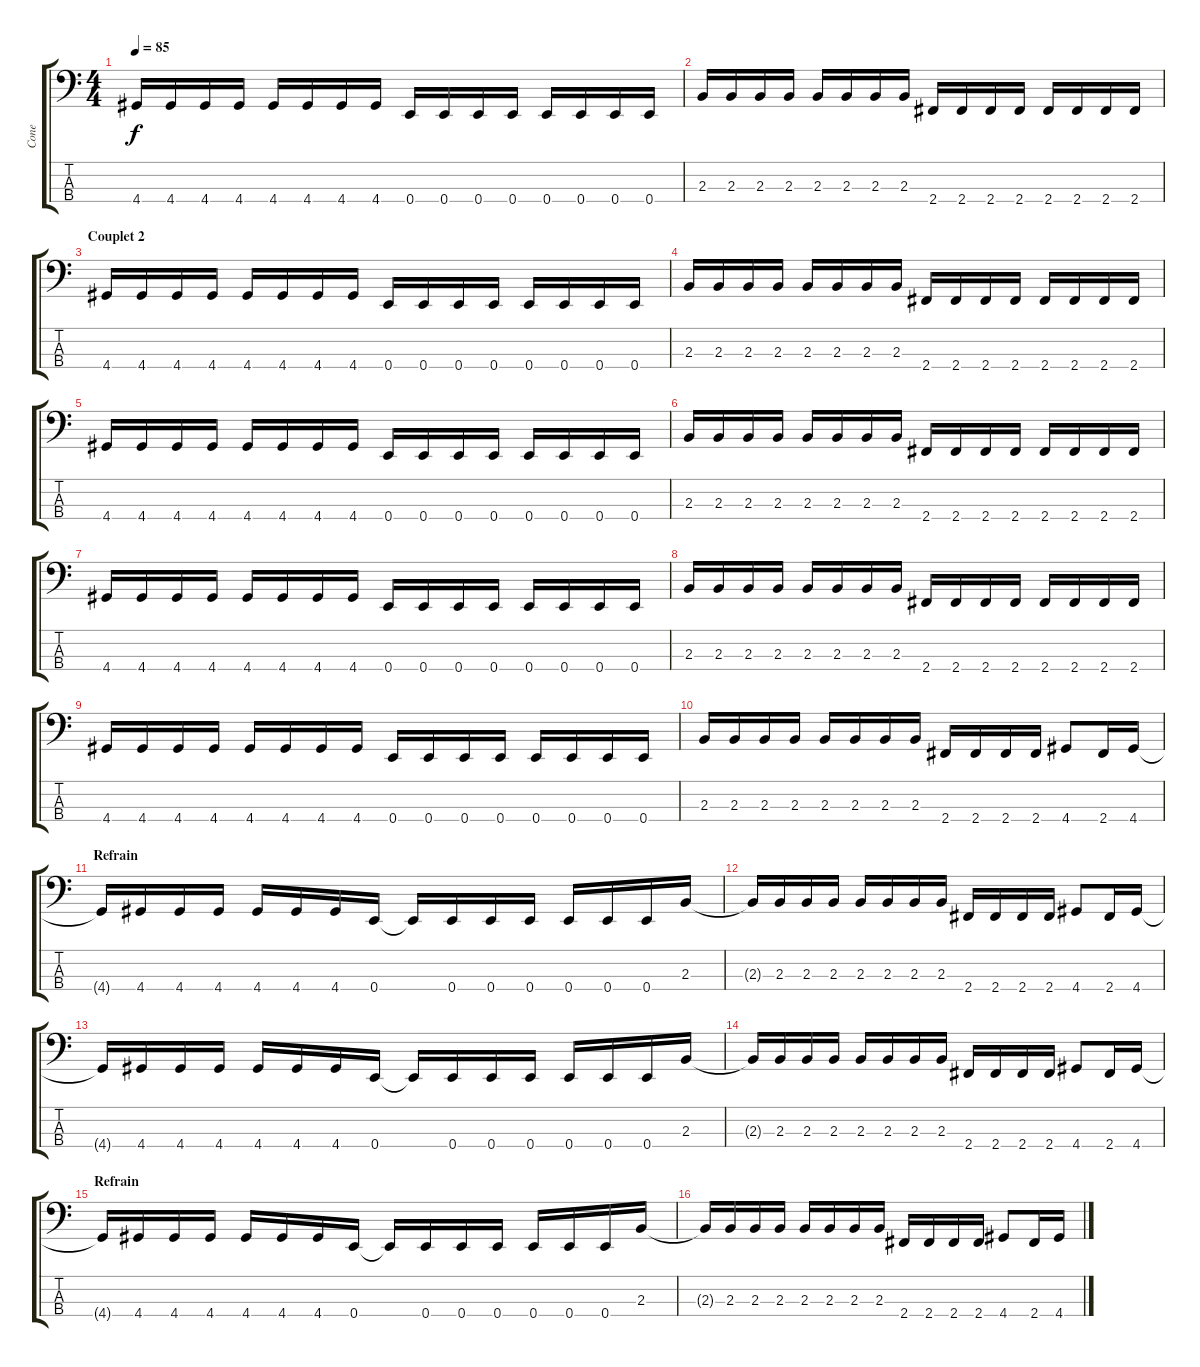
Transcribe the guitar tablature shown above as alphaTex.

\track ("Cone" "Cone") {instrument electricbasspick}
\staff {score tabs}
\tuning (G2 D2 A1 E1) {hide}
\ts (4 4)
\tempo 85
\clef f4
\ks c
4.4.16{dy f} 4.4.16 4.4.16 4.4.16 4.4.16 4.4.16 4.4.16 4.4.16 0.4.16 0.4.16 0.4.16 0.4.16 0.4.16 0.4.16 0.4.16 0.4.16 |
2.3.16 2.3.16 2.3.16 2.3.16 2.3.16 2.3.16 2.3.16 2.3.16 2.4.16 2.4.16 2.4.16 2.4.16 2.4.16 2.4.16 2.4.16 2.4.16 |
\section ("" "Couplet 2")
4.4.16 4.4.16 4.4.16 4.4.16 4.4.16 4.4.16 4.4.16 4.4.16 0.4.16 0.4.16 0.4.16 0.4.16 0.4.16 0.4.16 0.4.16 0.4.16 |
2.3.16 2.3.16 2.3.16 2.3.16 2.3.16 2.3.16 2.3.16 2.3.16 2.4.16 2.4.16 2.4.16 2.4.16 2.4.16 2.4.16 2.4.16 2.4.16 |
4.4.16 4.4.16 4.4.16 4.4.16 4.4.16 4.4.16 4.4.16 4.4.16 0.4.16 0.4.16 0.4.16 0.4.16 0.4.16 0.4.16 0.4.16 0.4.16 |
2.3.16 2.3.16 2.3.16 2.3.16 2.3.16 2.3.16 2.3.16 2.3.16 2.4.16 2.4.16 2.4.16 2.4.16 2.4.16 2.4.16 2.4.16 2.4.16 |
4.4.16 4.4.16 4.4.16 4.4.16 4.4.16 4.4.16 4.4.16 4.4.16 0.4.16 0.4.16 0.4.16 0.4.16 0.4.16 0.4.16 0.4.16 0.4.16 |
2.3.16 2.3.16 2.3.16 2.3.16 2.3.16 2.3.16 2.3.16 2.3.16 2.4.16 2.4.16 2.4.16 2.4.16 2.4.16 2.4.16 2.4.16 2.4.16 |
4.4.16 4.4.16 4.4.16 4.4.16 4.4.16 4.4.16 4.4.16 4.4.16 0.4.16 0.4.16 0.4.16 0.4.16 0.4.16 0.4.16 0.4.16 0.4.16 |
2.3.16 2.3.16 2.3.16 2.3.16 2.3.16 2.3.16 2.3.16 2.3.16 2.4.16 2.4.16 2.4.16 2.4.16 4.4.8 2.4.16 4.4.16 |
\section ("" "Refrain")
4.4{t}.16 4.4.16 4.4.16 4.4.16 4.4.16 4.4.16 4.4.16 0.4.16 0.4{t}.16 0.4.16 0.4.16 0.4.16 0.4.16 0.4.16 0.4.16 2.3.16 |
2.3{t}.16 2.3.16 2.3.16 2.3.16 2.3.16 2.3.16 2.3.16 2.3.16 2.4.16 2.4.16 2.4.16 2.4.16 4.4.8 2.4.16 4.4.16 |
4.4{t}.16 4.4.16 4.4.16 4.4.16 4.4.16 4.4.16 4.4.16 0.4.16 0.4{t}.16 0.4.16 0.4.16 0.4.16 0.4.16 0.4.16 0.4.16 2.3.16 |
2.3{t}.16 2.3.16 2.3.16 2.3.16 2.3.16 2.3.16 2.3.16 2.3.16 2.4.16 2.4.16 2.4.16 2.4.16 4.4.8 2.4.16 4.4.16 |
\section ("" "Refrain")
4.4{t}.16 4.4.16 4.4.16 4.4.16 4.4.16 4.4.16 4.4.16 0.4.16 0.4{t}.16 0.4.16 0.4.16 0.4.16 0.4.16 0.4.16 0.4.16 2.3.16 |
2.3{t}.16 2.3.16 2.3.16 2.3.16 2.3.16 2.3.16 2.3.16 2.3.16 2.4.16 2.4.16 2.4.16 2.4.16 4.4.8 2.4.16 4.4.16
